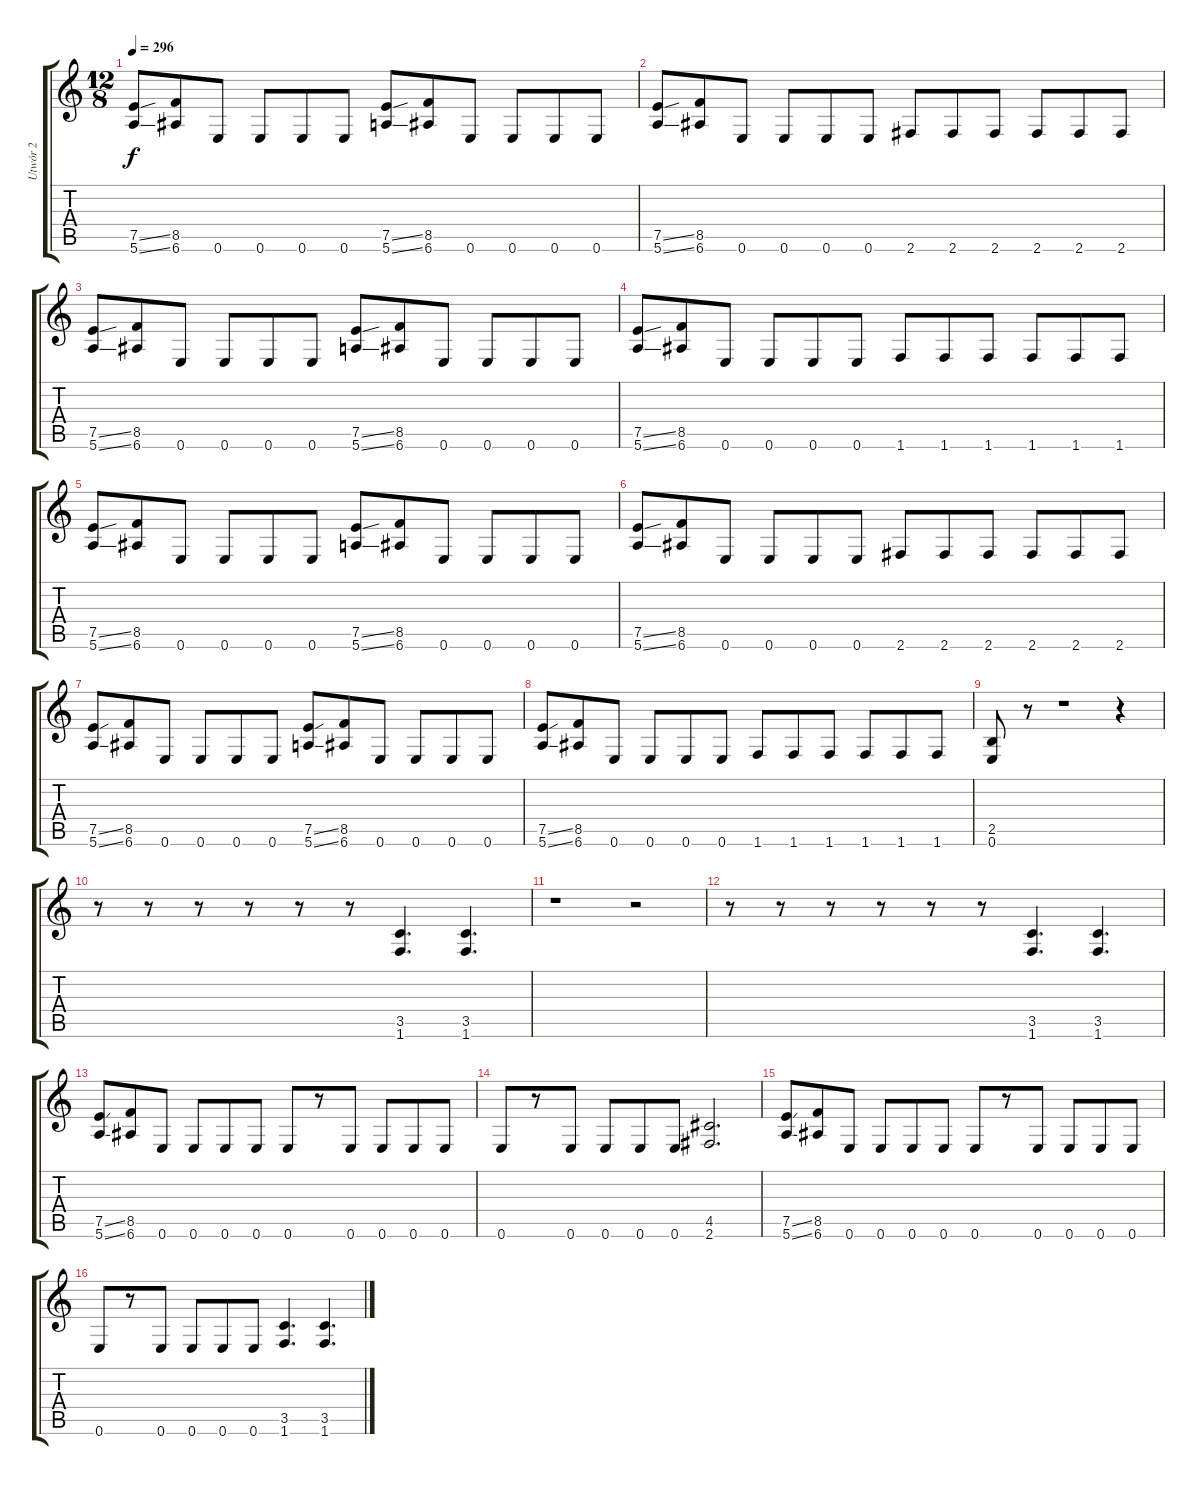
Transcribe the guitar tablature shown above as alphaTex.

\track ("Utwór 2" "Utwór 2") {instrument distortionguitar}
\staff {score tabs}
\tuning (E4 B3 G3 D3 A2 E2) {hide}
\ts (12 8)
\tempo 296
\clef g2
\ks c
(7.5{ss} 5.6{ss}).8{dy f} (8.5 6.6).8 0.6.8 0.6.8 0.6.8 0.6.8 (7.5{ss} 5.6{ss}).8 (8.5 6.6).8 0.6.8 0.6.8 0.6.8 0.6.8 |
(7.5{ss} 5.6{ss}).8 (8.5 6.6).8 0.6.8 0.6.8 0.6.8 0.6.8 2.6.8 2.6.8 2.6.8 2.6.8 2.6.8 2.6.8 |
(7.5{ss} 5.6{ss}).8 (8.5 6.6).8 0.6.8 0.6.8 0.6.8 0.6.8 (7.5{ss} 5.6{ss}).8 (8.5 6.6).8 0.6.8 0.6.8 0.6.8 0.6.8 |
(7.5{ss} 5.6{ss}).8 (8.5 6.6).8 0.6.8 0.6.8 0.6.8 0.6.8 1.6.8 1.6.8 1.6.8 1.6.8 1.6.8 1.6.8 |
(7.5{ss} 5.6{ss}).8 (8.5 6.6).8 0.6.8 0.6.8 0.6.8 0.6.8 (7.5{ss} 5.6{ss}).8 (8.5 6.6).8 0.6.8 0.6.8 0.6.8 0.6.8 |
(7.5{ss} 5.6{ss}).8 (8.5 6.6).8 0.6.8 0.6.8 0.6.8 0.6.8 2.6.8 2.6.8 2.6.8 2.6.8 2.6.8 2.6.8 |
(7.5{ss} 5.6{ss}).8 (8.5 6.6).8 0.6.8 0.6.8 0.6.8 0.6.8 (7.5{ss} 5.6{ss}).8 (8.5 6.6).8 0.6.8 0.6.8 0.6.8 0.6.8 |
(7.5{ss} 5.6{ss}).8 (8.5 6.6).8 0.6.8 0.6.8 0.6.8 0.6.8 1.6.8 1.6.8 1.6.8 1.6.8 1.6.8 1.6.8 |
(2.5 0.6).8 r.8 r.1 r.4 |
r.8 r.8 r.8 r.8 r.8 r.8 (3.5 1.6).4{d} (3.5 1.6).4{d} |
r.1 r.2 |
r.8 r.8 r.8 r.8 r.8 r.8 (3.5 1.6).4{d} (3.5 1.6).4{d} |
(7.5{ss} 5.6{ss}).8 (8.5 6.6).8 0.6.8 0.6.8 0.6.8 0.6.8 0.6.8 r.8 0.6.8 0.6.8 0.6.8 0.6.8 |
0.6.8 r.8 0.6.8 0.6.8 0.6.8 0.6.8 (4.5 2.6).2{d} |
(7.5{ss} 5.6{ss}).8 (8.5 6.6).8 0.6.8 0.6.8 0.6.8 0.6.8 0.6.8 r.8 0.6.8 0.6.8 0.6.8 0.6.8 |
0.6.8 r.8 0.6.8 0.6.8 0.6.8 0.6.8 (3.5 1.6).4{d} (3.5 1.6).4{d}
